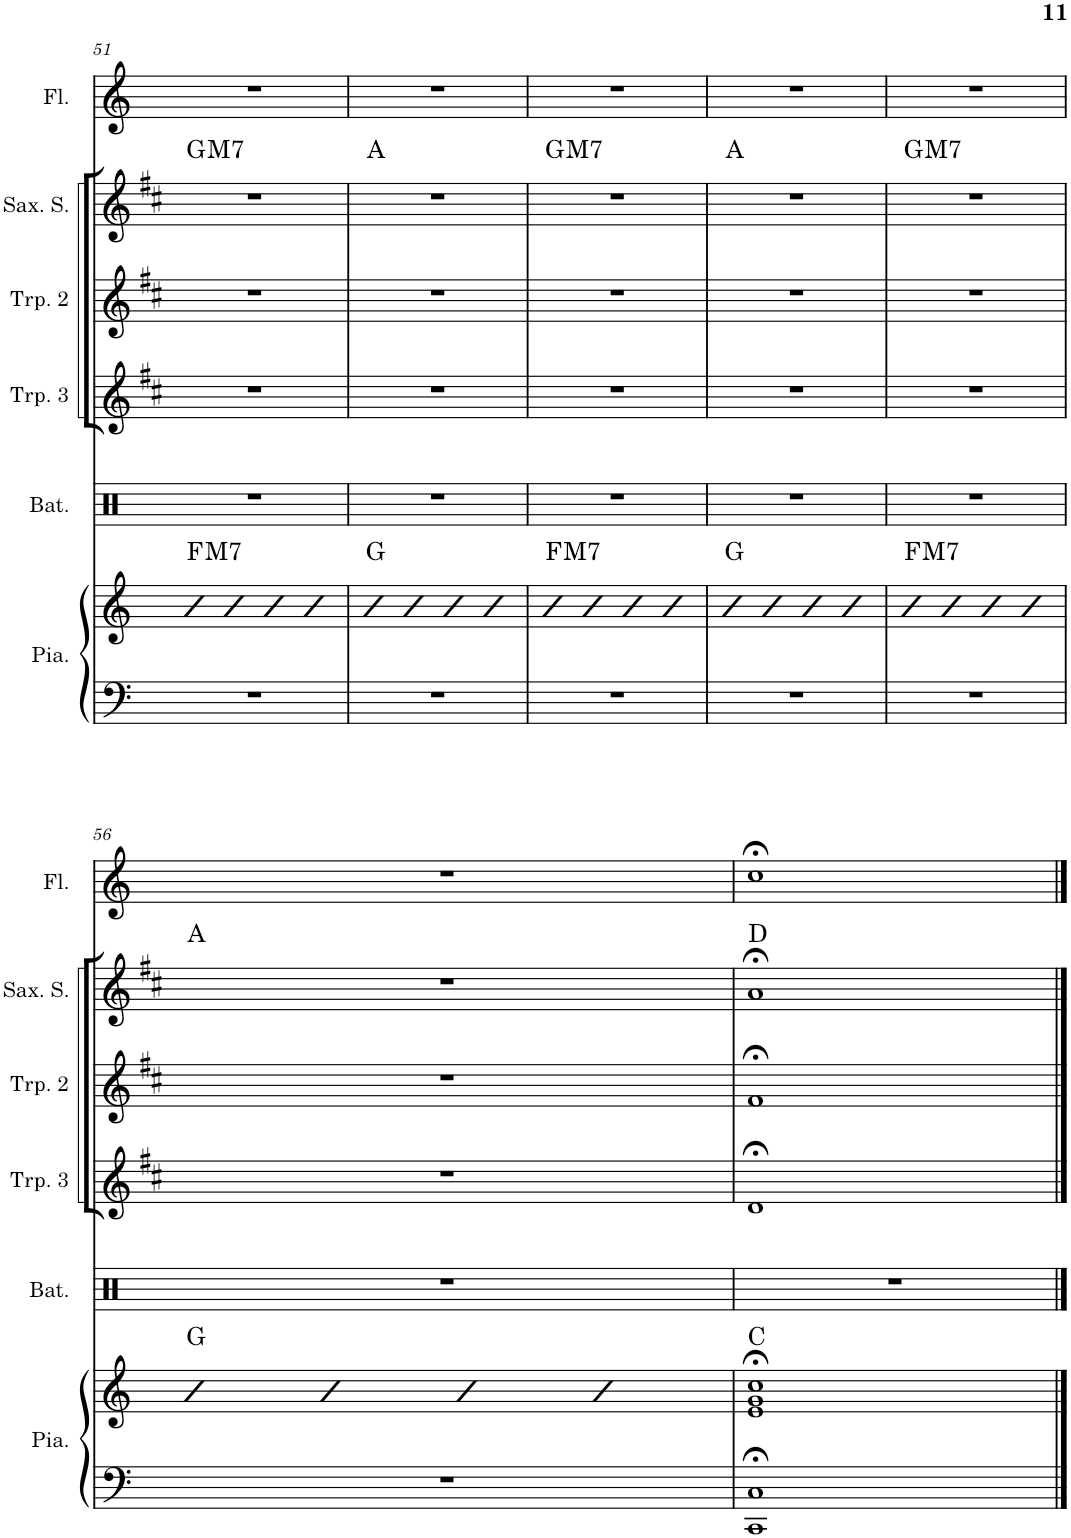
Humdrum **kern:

**kern	**kern	**harte	**kern	**kern	**kern	**kern	**harte	**kern
*part6	*part6	*part6	*part5	*part4	*part3	*part2	*part2	*part1
*staff7	*staff6	*	*staff5	*staff4	*staff3	*staff2	*	*staff1
*I"Piano	*	*	*I"Batterie	*I"Trompette en Sib	*I"Trompette en Sib	*I"Saxophone Soprano	*	*I"Flûte
*I'Pia.	*	*	*I'Bat.	*I'Trp. 3	*I'Trp. 2	*I'Sax. S.	*	*I'Fl.
!!LO:PB:g=z
*clefF4	*clefG2	*	*clefX	*clefG2	*clefG2	*clefG2	*	*clefG2
*	*	*	*	*Trd1c2	*Trd1c2	*Trd1c2	*	*
*k[]	*k[]	*	*k[]	*k[f#c#]	*k[f#c#]	*k[f#c#]	*	*k[]
*M4/4	*M4/4	*	*M4/4	*M4/4	*M4/4	*M4/4	*	*M4/4
=51	=51	=51	=51	=51	=51	=51	=51	=51
!	!	!LO:H:kt=M7	!	!	!	!	!LO:H:kt=M7	!
1r	4b	F:maj7	1r	1r	1r	1r	G:maj7	1r
.	4b	.	.	.	.	.	.	.
.	4b	.	.	.	.	.	.	.
.	4b	.	.	.	.	.	.	.
=52	=52	=52	=52	=52	=52	=52	=52	=52
1r	4b	G:maj	1r	1r	1r	1r	A:maj	1r
.	4b	.	.	.	.	.	.	.
.	4b	.	.	.	.	.	.	.
.	4b	.	.	.	.	.	.	.
=53	=53	=53	=53	=53	=53	=53	=53	=53
!	!	!LO:H:kt=M7	!	!	!	!	!LO:H:kt=M7	!
1r	4b	F:maj7	1r	1r	1r	1r	G:maj7	1r
.	4b	.	.	.	.	.	.	.
.	4b	.	.	.	.	.	.	.
.	4b	.	.	.	.	.	.	.
=54	=54	=54	=54	=54	=54	=54	=54	=54
1r	4b	G:maj	1r	1r	1r	1r	A:maj	1r
.	4b	.	.	.	.	.	.	.
.	4b	.	.	.	.	.	.	.
.	4b	.	.	.	.	.	.	.
=55	=55	=55	=55	=55	=55	=55	=55	=55
!	!	!LO:H:kt=M7	!	!	!	!	!LO:H:kt=M7	!
1r	4b	F:maj7	1r	1r	1r	1r	G:maj7	1r
.	4b	.	.	.	.	.	.	.
.	4b	.	.	.	.	.	.	.
.	4b	.	.	.	.	.	.	.
!!LO:LB:g=z
=56	=56	=56	=56	=56	=56	=56	=56	=56
1r	4b	G:maj	1r	1r	1r	1r	A:maj	1r
.	4b	.	.	.	.	.	.	.
.	4b	.	.	.	.	.	.	.
.	4b	.	.	.	.	.	.	.
=57	=57	=57	=57	=57	=57	=57	=57	=57
1CC;< 1C;<	1e;< 1g;< 1cc;<	C:maj	1r	1d;<	1f#;<	1a;<	D:maj	1cc;<
==	==	==	==	==	==	==	==	==
*-	*-	*-	*-	*-	*-	*-	*-	*-
